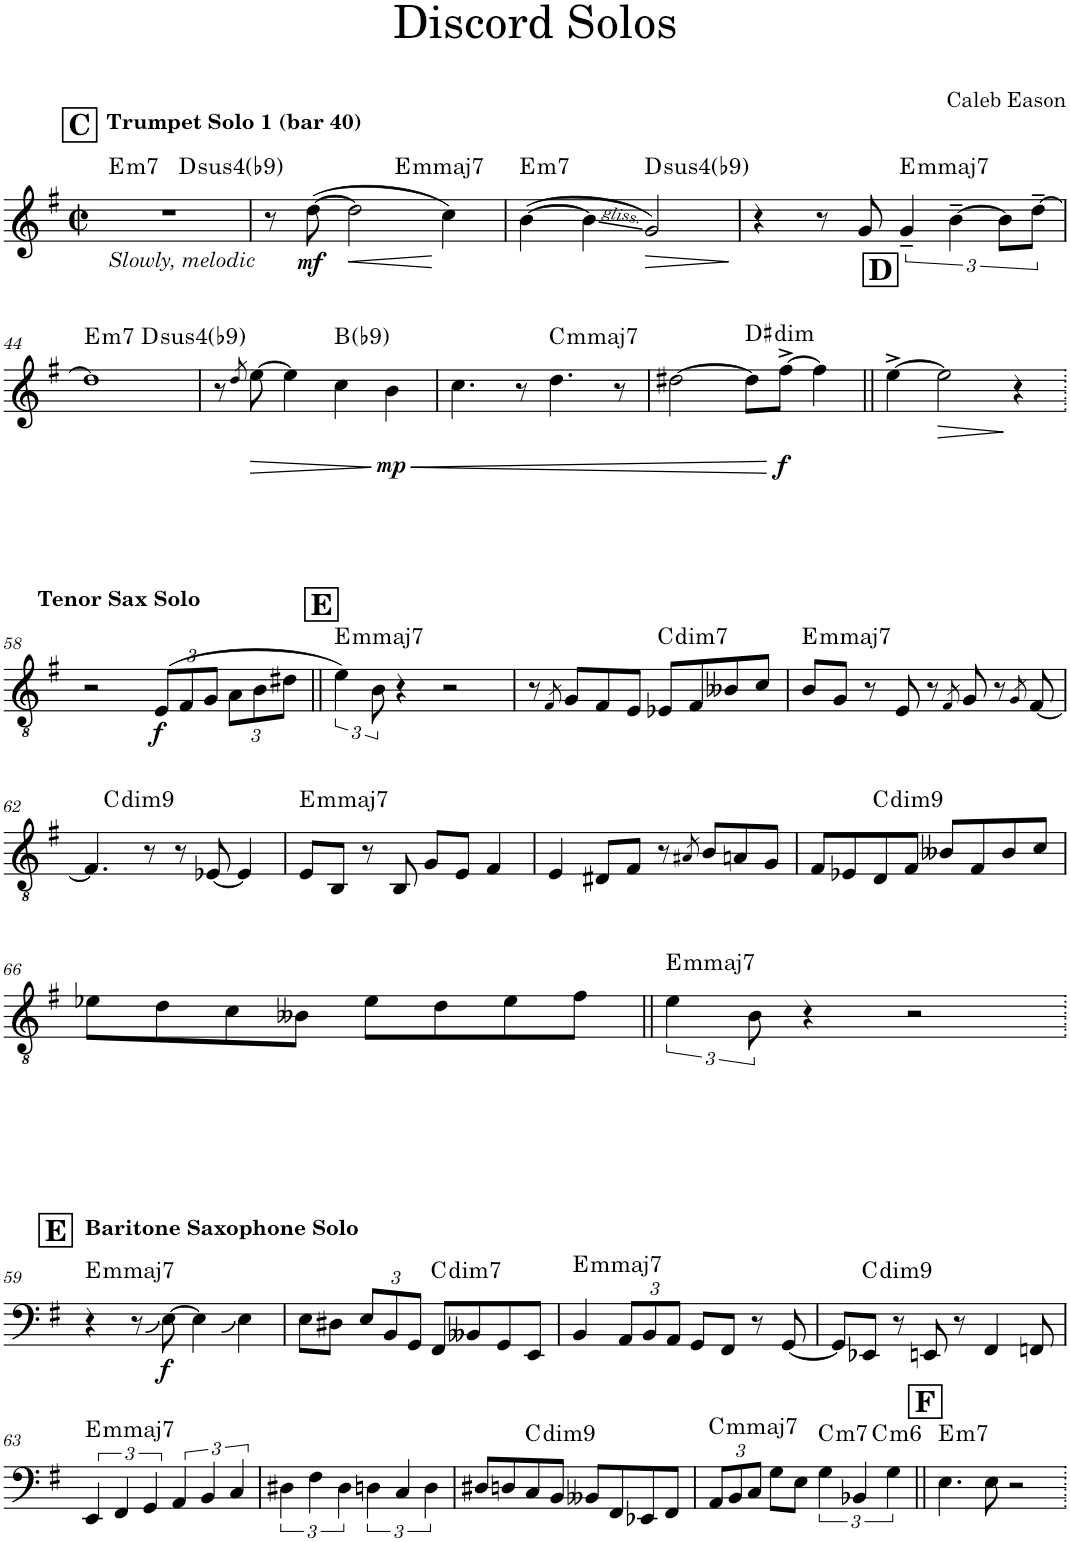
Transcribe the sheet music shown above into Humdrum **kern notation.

**kern	**dynam	**harte
*part1	*part1	*part1
*staff1	*staff1	*
*I"Trumpet	*	*
*I'Tpt.	*	*
*clefG2	*	*
*ITrd1c2	*	*
*k[f#]	*	*
*M2/2	*	*
*met(c|)	*	*
!!LO:REH:place=s1:a:B:cj:fs=14:t=C
=40	=40	=40
!LO:TX:a:B:t=Trumpet Solo 1 (bar 40)	!	!
!LO:TX:b:i:t=Slowly, melodic	!	!LO:H:kt=m7
*^	*	*
1r	2ryy	.	E:min7
!	!	!	!LO:H:kt=4
.	2ryy	.	D:sus4(b9)
=41	=41	=41	=41
8r	2ryy	.	.
!	!	!LO:DY:b	!
([8dd\	.	mf	.
!	!	!LO:HP:b	!
2dd\]	.	<	.
!	!	!	!LO:H:kt=mmaj7
.	2ryy	.	E:minmaj7
4cc\)	.	[	.
=42	=42	=42	=42
!	!	!	!LO:H:kt=m7
*v	*v	*	*
(>[4b\	.	E:min7
4b\]	.	.
!	!LO:HP:b	!LO:H:kt=4
2g/)	>	D:sus4(b9)
.	]	.
=43	=43	=43
4r	.	.
8r	.	.
8g/	.	.
!	!	!LO:H:kt=mmaj7
6g~/	.	E:minmaj7
[6b~\	.	.
12b\L]	.	.
[12dd~\J	.	.
!!LO:LB:g=z
=44	=44	=44
!	!	!LO:H:kt=m7
*^	*	*
1dd]	2ryy	.	E:min7
!	!	!	!LO:H:kt=4
.	2ryy	.	D:sus4(b9)
*v	*v	*	*
=45	=45	=45
8r	.	.
8qdd/	.	.
[8ee\	.	.
4ee\]	.	.
4cc\	.	B:maj(b9)
!	!LO:HP:b	!
!	!LO:DY:n=1:b	!
4b\	< mp	.
=46	=46	=46
4.cc\	.	.
8r	.	.
!	!	!LO:H:kt=mmaj7
4.dd\	.	C:minmaj7
8r	.	.
=47	=47	=47
[2dd#X\	.	.
!	!	!LO:H:kt=dim
8dd#\L]	.	D#:dim
!	!LO:DY:n=1:b	!
[8ff#^\J	[ f	.
4ff#\]	.	.
!!LO:REH:place=s1:a:B:cj:fs=14:t=D
=48||	=48||	=48||
[4ee^\	.	.
!	!LO:HP:b	!
2ee\]	>	.
4r	]	.
!!LO:LB:g=z
=58.	=58.	=58.
*clefGv2	*	*
*k[f#]	*	*
!LO:TX:a:B:t=Tenor Sax Solo	!	!
2r	.	.
*Xbrackettup	*	*
!	!LO:DY:b	!
(12E/L	f	.
12F#/	.	.
12G/J	.	.
12A\L	.	.
12B\	.	.
12d#X\J	.	.
!!LO:REH:place=s1:a:B:cj:fs=14:t=E
=59||	=59||	=59||
*brackettup	*	*
!	!	!LO:H:kt=mmaj7
6e\)	.	E:minmaj7
12B\	.	.
4r	.	.
2r	.	.
=60	=60	=60
8r	.	.
8qF#/	.	.
8G/L	.	.
8F#/	.	.
8E/J	.	.
!	!	!LO:H:kt=dim7
8E-X/L	.	C:dim7
8F#/	.	.
8B--X/	.	.
8c/J	.	.
=61	=61	=61
!	!	!LO:H:kt=mmaj7
8B/L	.	E:minmaj7
8G/J	.	.
8r	.	.
8E/	.	.
8r	.	.
8qF#/	.	.
8G/	.	.
8r	.	.
8qG/	.	.
[8F#/	.	.
!!LO:LB:g=z
=62	=62	=62
*^	*	*
4.F#/]	8ryy	.	.
!	!	!	!LO:H:kt=dim7
.	2..ryy	.	C:dim7(9)
8r	.	.	.
8r	.	.	.
[8E-X/	.	.	.
4E-/]	.	.	.
=63	=63	=63	=63
!	!	!	!LO:H:kt=mmaj7
*v	*v	*	*
8E/L	.	E:minmaj7
8BB/J	.	.
8r	.	.
8BB/	.	.
8G/L	.	.
8E/J	.	.
4F#/	.	.
=64	=64	=64
4E/	.	.
8D#X/L	.	.
8F#/J	.	.
8r	.	.
8qA#X/	.	.
8B/L	.	.
8An/	.	.
8G/J	.	.
=65	=65	=65
8F#/L	.	.
8E-X/	.	.
!	!	!LO:H:kt=dim7
8D/	.	C:dim7(9)
8F#/J	.	.
8B--X/L	.	.
8F#/	.	.
8B--/	.	.
8c/J	.	.
!!LO:LB:g=z
=66	=66	=66
8e-X\L	.	.
8d\	.	.
8c\	.	.
8B--X\J	.	.
8e-\L	.	.
8d\	.	.
8e-\	.	.
8f#\J	.	.
=67||	=67||	=67||
!	!	!LO:H:kt=mmaj7
6e\	.	E:minmaj7
12B\	.	.
4r	.	.
2r	.	.
!!LO:LB:g=z
!!LO:REH:place=s1:a:B:cj:fs=14:t=E
=59.	=59.	=59.
*clefF4	*	*
*k[f#]	*	*
!LO:TX:a:B:t=Baritone Saxophone Solo	!	!LO:H:kt=mmaj7
4r	.	E:minmaj7
8r	.	.
!	!LO:DY:b	!
[8E\	f	.
4E\]	.	.
4E\	.	.
=60	=60	=60
8E\L	.	.
8D#X\J	.	.
*Xbrackettup	*	*
12E/L	.	.
12BB/	.	.
12GG/J	.	.
!	!	!LO:H:kt=dim7
8FF#/L	.	C:dim7
8BB--X/	.	.
8GG/	.	.
8EE/J	.	.
=61	=61	=61
!	!	!LO:H:kt=mmaj7
4BB/	.	E:minmaj7
12AA/L	.	.
12BB/	.	.
12AA/J	.	.
8GG/L	.	.
8FF#/J	.	.
8r	.	.
[8GG/	.	.
=62	=62	=62
8GG/L]	.	.
!	!	!LO:H:kt=dim7
8EE-X/J	.	C:dim7(9)
8r	.	.
8EEn/	.	.
8r	.	.
4FF#/	.	.
8FFn/	.	.
!!LO:LB:g=z
=63	=63	=63
*brackettup	*	*
!	!	!LO:H:kt=mmaj7
6EE/	.	E:minmaj7
6FF#/	.	.
6GG/	.	.
6AA/	.	.
6BB/	.	.
6C/	.	.
=64	=64	=64
6D#X\	.	.
6F#\	.	.
6D#\	.	.
6Dn\	.	.
6C/	.	.
6D\	.	.
=65	=65	=65
8D#X/L	.	.
8Dn/	.	.
!	!	!LO:H:kt=dim7
8C/	.	C:dim7(9)
8BB/J	.	.
8BB--X/L	.	.
8FF#/	.	.
8EE-X/	.	.
8FF#/J	.	.
=66	=66	=66
*Xbrackettup	*	*
!	!	!LO:H:kt=mmaj7
*^	*	*
12AA/L	2.ryy	.	C:minmaj7
12BB/	.	.	.
12C/J	.	.	.
8G\L	.	.	.
8E\J	.	.	.
*brackettup	*	*	*
!	!	!	!LO:H:kt=m7
6G\	.	.	C:min7
6BB-X/	.	.	.
!	!	!	!LO:H:kt=m6
.	4ryy	.	C:min6
6G\	.	.	.
!!LO:REH:place=s1:a:B:cj:fs=14:t=F	!!
=67||	=67||	=67||	=67||
!	!	!	!LO:H:kt=m7
*v	*v	*	*
4.E\	.	E:min7
8E\	.	.
2r	.	.
=.	=.	=.
*-	*-	*-
